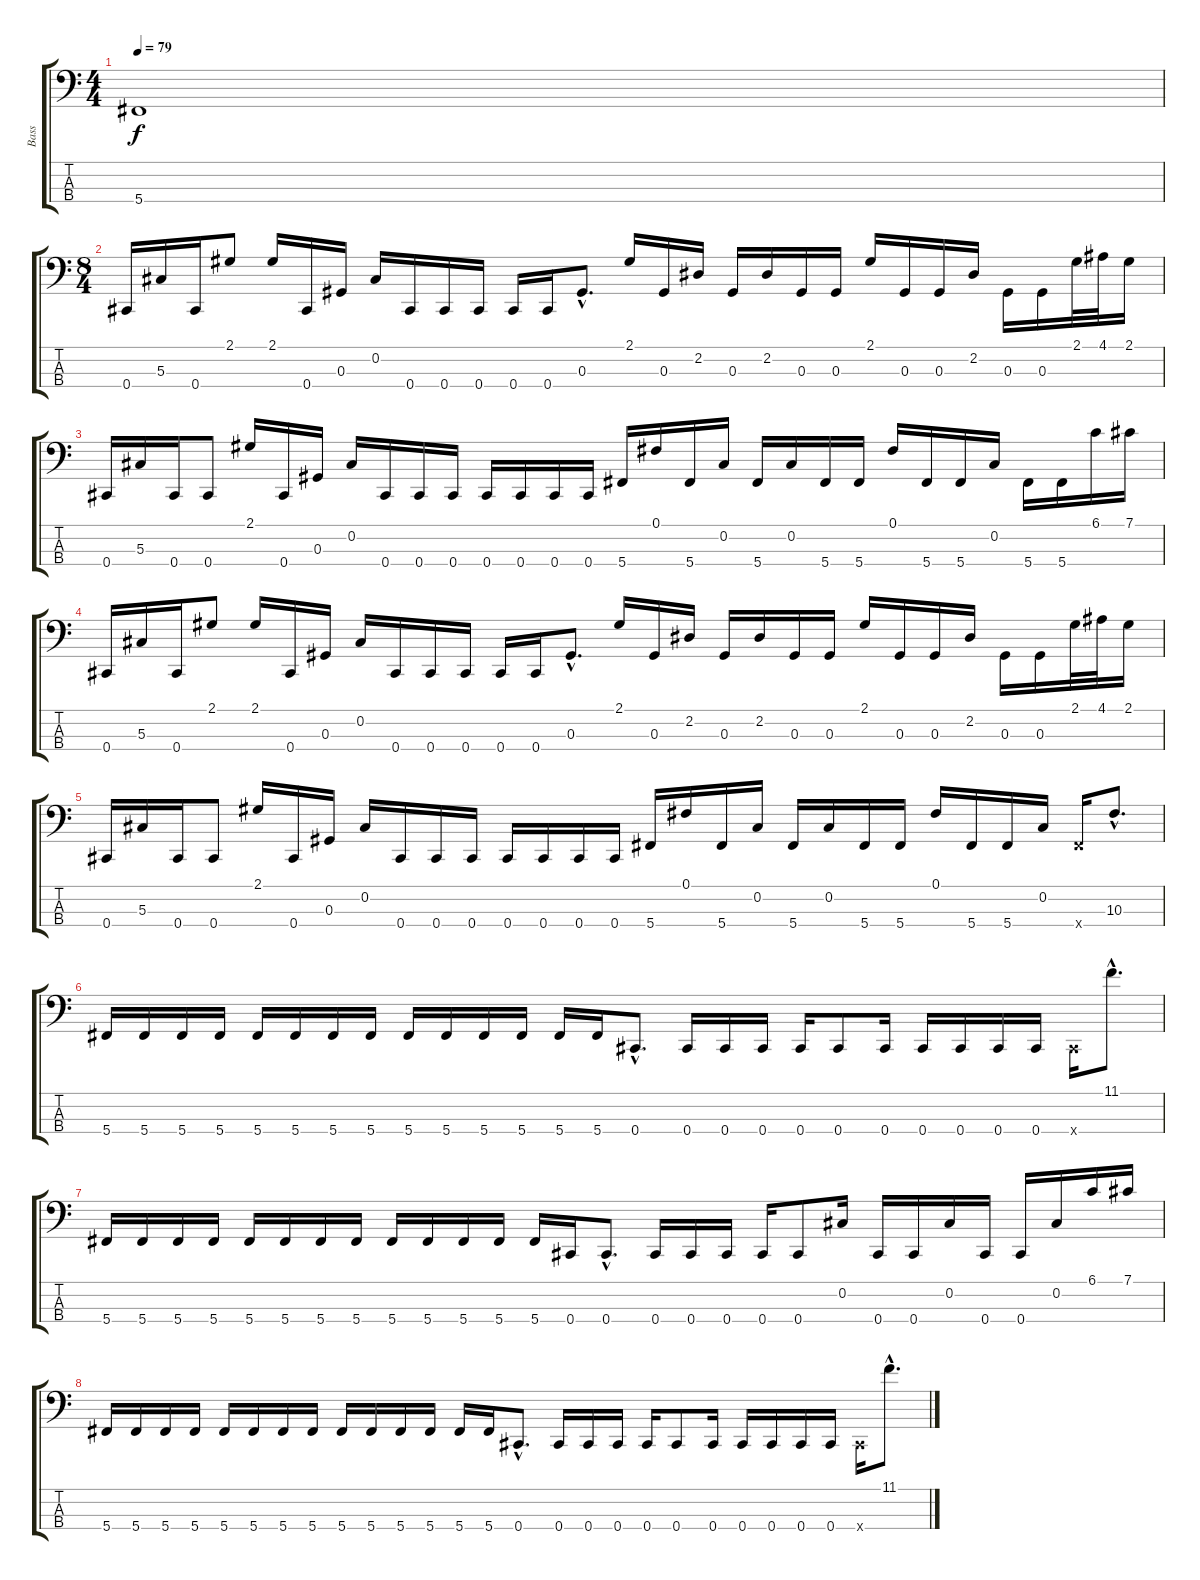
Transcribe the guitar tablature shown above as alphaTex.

\track ("Bass" "Bass") {instrument electricbassfinger}
\staff {score tabs}
\tuning (Gb2 Db2 Ab1 Db1) {hide}
\ts (4 4)
\tempo 79
\clef f4
\ks c
5.4.1{dy f} |
\ts (8 4)
0.4.16 5.3.16 0.4.16 2.1.8 2.1.16 0.4.16 0.3.16 0.2.16 0.4.16 0.4.16 0.4.16 0.4.16 0.4.16 0.3{hac}.8{d} 2.1.16 0.3.16 2.2.16 0.3.16 2.2.16 0.3.16 0.3.16 2.1.16 0.3.16 0.3.16 2.2.16 0.3.16 0.3.16 2.1.32 4.1.32 2.1.16 |
0.4.16 5.3.16 0.4.16 0.4.8 2.1.16 0.4.16 0.3.16 0.2.16 0.4.16 0.4.16 0.4.16 0.4.16 0.4.16 0.4.16 0.4.16 5.4.16 0.1.16 5.4.16 0.2.16 5.4.16 0.2.16 5.4.16 5.4.16 0.1.16 5.4.16 5.4.16 0.2.16 5.4.16 5.4.16 6.1.16 7.1.16 |
0.4.16 5.3.16 0.4.16 2.1.8 2.1.16 0.4.16 0.3.16 0.2.16 0.4.16 0.4.16 0.4.16 0.4.16 0.4.16 0.3{hac}.8{d} 2.1.16 0.3.16 2.2.16 0.3.16 2.2.16 0.3.16 0.3.16 2.1.16 0.3.16 0.3.16 2.2.16 0.3.16 0.3.16 2.1.32 4.1.32 2.1.16 |
0.4.16 5.3.16 0.4.16 0.4.8 2.1.16 0.4.16 0.3.16 0.2.16 0.4.16 0.4.16 0.4.16 0.4.16 0.4.16 0.4.16 0.4.16 5.4.16 0.1.16 5.4.16 0.2.16 5.4.16 0.2.16 5.4.16 5.4.16 0.1.16 5.4.16 5.4.16 0.2.16 5.4{x}.16{instrument slapbass1} 10.3{hac}.8{d} |
5.4.16{instrument electricbassfinger} 5.4.16 5.4.16 5.4.16 5.4.16 5.4.16 5.4.16 5.4.16 5.4.16 5.4.16 5.4.16 5.4.16 5.4.16 5.4.16 0.4{hac}.8{d} 0.4.16 0.4.16 0.4.16 0.4.16 0.4.8 0.4.16 0.4.16 0.4.16 0.4.16 0.4.16 0.4{x}.16{instrument slapbass1} 11.1{hac}.8{d} |
5.4.16{instrument electricbassfinger} 5.4.16 5.4.16 5.4.16 5.4.16 5.4.16 5.4.16 5.4.16 5.4.16 5.4.16 5.4.16 5.4.16 5.4.16 0.4.16 0.4{hac}.8{d} 0.4.16 0.4.16 0.4.16 0.4.16 0.4.8 0.2.16 0.4.16 0.4.16 0.2.16 0.4.16 0.4.16 0.2.16 6.1.16 7.1.16 |
5.4.16 5.4.16 5.4.16 5.4.16 5.4.16 5.4.16 5.4.16 5.4.16 5.4.16 5.4.16 5.4.16 5.4.16 5.4.16 5.4.16 0.4{hac}.8{d} 0.4.16 0.4.16 0.4.16 0.4.16 0.4.8 0.4.16 0.4.16 0.4.16 0.4.16 0.4.16 0.4{x}.16{instrument slapbass1} 11.1{hac}.8{d}
